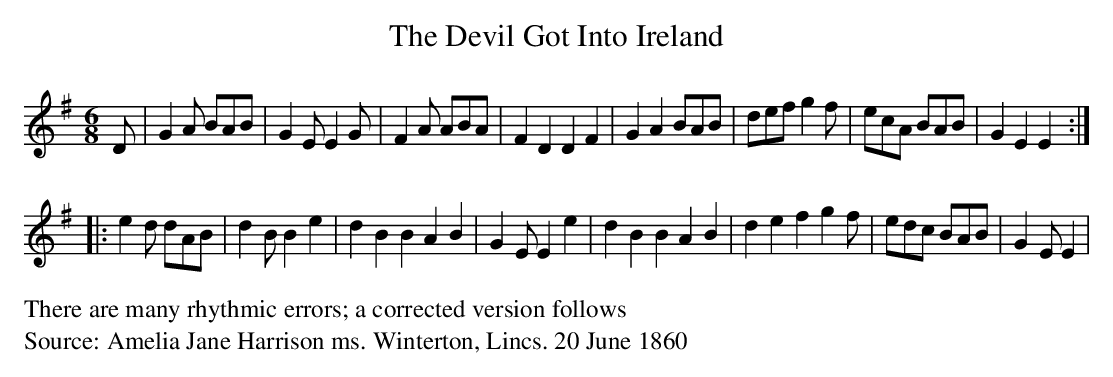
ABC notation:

X:1
T:The Devil Got Into Ireland
M:6/8
L:1/8
K:G
D|G2A BAB|G2EE2G|F2A ABA|F2D2D2F2|G2A2BAB|def g2f|ecA BAB|G2E2E2::
e2d dAB|d2BB2e2|d2B2B2A2B2|G2EE2e2|d2B2B2A2B2|d2e2f2g2f|edc BAB|G2EE2|
